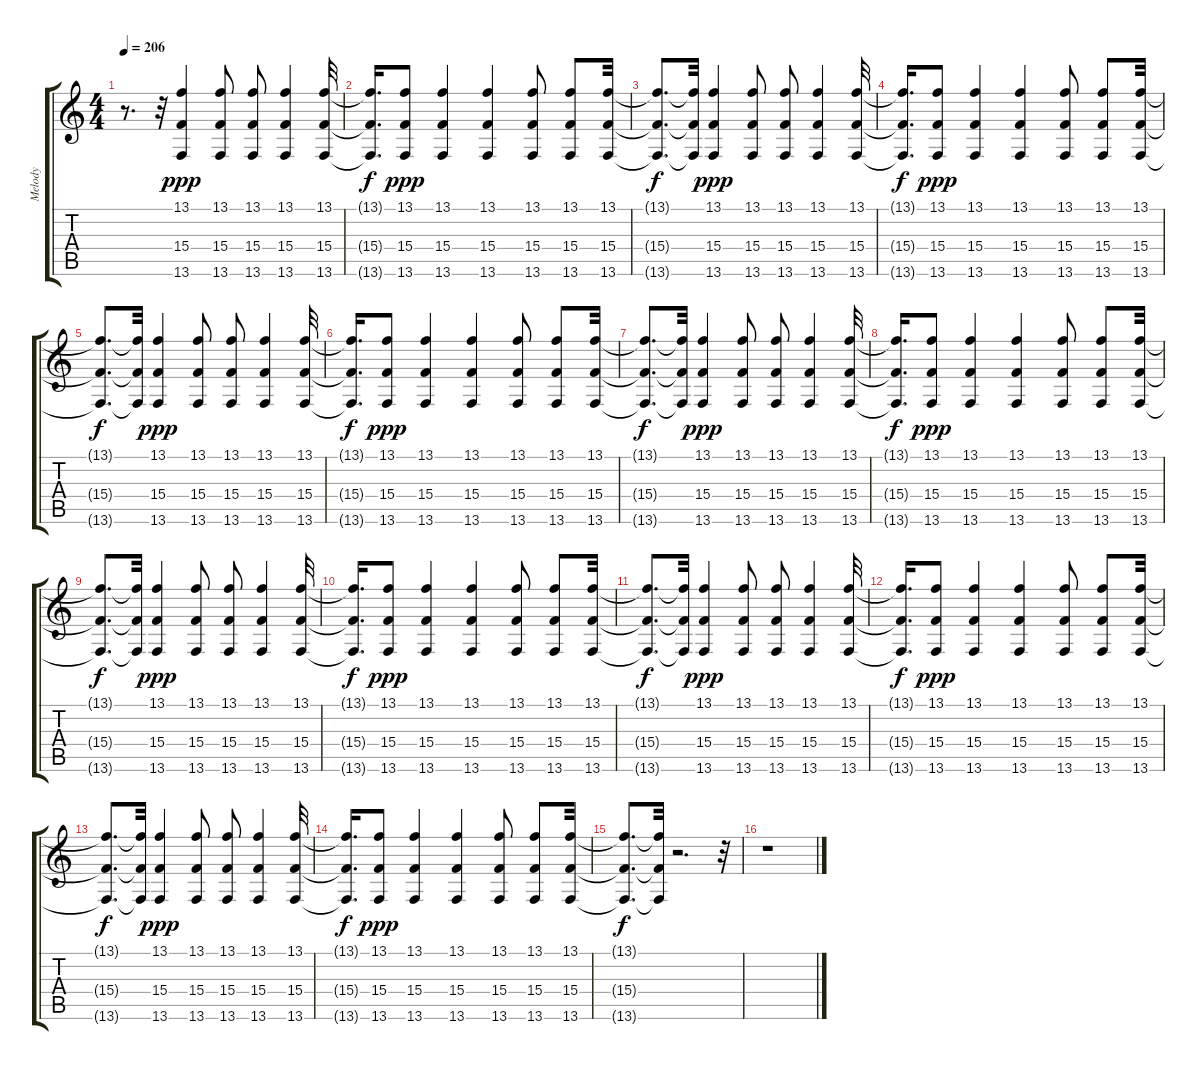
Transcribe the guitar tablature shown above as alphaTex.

\track ("Melody" "Melody") {instrument lead2sawtooth}
\staff {score tabs}
\tuning (E4 B3 G3 D3 A2 E2) {hide}
\ts (4 4)
\tempo 206
\clef g2
\ks c
r.8{d dy ppp} r.32 (13.1 15.4 13.6).4 (13.1 15.4 13.6).8 (13.1 15.4 13.6).8 (13.1 15.4 13.6).4 (13.1 15.4 13.6).32 |
(13.1{t} 15.4{t} 13.6{t}).16{d dy f} (13.1 15.4 13.6).8{dy ppp} (13.1 15.4 13.6).4 (13.1 15.4 13.6).4 (13.1 15.4 13.6).8 (13.1 15.4 13.6).8 (13.1 15.4 13.6).32 |
(13.1{t} 15.4{t} 13.6{t}).8{d dy f} (13.1{t} 15.4{t} 13.6{t}).32 (13.1 15.4 13.6).4{dy ppp} (13.1 15.4 13.6).8 (13.1 15.4 13.6).8 (13.1 15.4 13.6).4 (13.1 15.4 13.6).32 |
(13.1{t} 15.4{t} 13.6{t}).16{d dy f} (13.1 15.4 13.6).8{dy ppp} (13.1 15.4 13.6).4 (13.1 15.4 13.6).4 (13.1 15.4 13.6).8 (13.1 15.4 13.6).8 (13.1 15.4 13.6).32 |
(13.1{t} 15.4{t} 13.6{t}).8{d dy f} (13.1{t} 15.4{t} 13.6{t}).32 (13.1 15.4 13.6).4{dy ppp} (13.1 15.4 13.6).8 (13.1 15.4 13.6).8 (13.1 15.4 13.6).4 (13.1 15.4 13.6).32 |
(13.1{t} 15.4{t} 13.6{t}).16{d dy f} (13.1 15.4 13.6).8{dy ppp} (13.1 15.4 13.6).4 (13.1 15.4 13.6).4 (13.1 15.4 13.6).8 (13.1 15.4 13.6).8 (13.1 15.4 13.6).32 |
(13.1{t} 15.4{t} 13.6{t}).8{d dy f} (13.1{t} 15.4{t} 13.6{t}).32 (13.1 15.4 13.6).4{dy ppp} (13.1 15.4 13.6).8 (13.1 15.4 13.6).8 (13.1 15.4 13.6).4 (13.1 15.4 13.6).32 |
(13.1{t} 15.4{t} 13.6{t}).16{d dy f} (13.1 15.4 13.6).8{dy ppp} (13.1 15.4 13.6).4 (13.1 15.4 13.6).4 (13.1 15.4 13.6).8 (13.1 15.4 13.6).8 (13.1 15.4 13.6).32 |
(13.1{t} 15.4{t} 13.6{t}).8{d dy f} (13.1{t} 15.4{t} 13.6{t}).32 (13.1 15.4 13.6).4{dy ppp} (13.1 15.4 13.6).8 (13.1 15.4 13.6).8 (13.1 15.4 13.6).4 (13.1 15.4 13.6).32 |
(13.1{t} 15.4{t} 13.6{t}).16{d dy f} (13.1 15.4 13.6).8{dy ppp} (13.1 15.4 13.6).4 (13.1 15.4 13.6).4 (13.1 15.4 13.6).8 (13.1 15.4 13.6).8 (13.1 15.4 13.6).32 |
(13.1{t} 15.4{t} 13.6{t}).8{d dy f} (13.1{t} 15.4{t} 13.6{t}).32 (13.1 15.4 13.6).4{dy ppp} (13.1 15.4 13.6).8 (13.1 15.4 13.6).8 (13.1 15.4 13.6).4 (13.1 15.4 13.6).32 |
(13.1{t} 15.4{t} 13.6{t}).16{d dy f} (13.1 15.4 13.6).8{dy ppp} (13.1 15.4 13.6).4 (13.1 15.4 13.6).4 (13.1 15.4 13.6).8 (13.1 15.4 13.6).8 (13.1 15.4 13.6).32 |
(13.1{t} 15.4{t} 13.6{t}).8{d dy f} (13.1{t} 15.4{t} 13.6{t}).32 (13.1 15.4 13.6).4{dy ppp} (13.1 15.4 13.6).8 (13.1 15.4 13.6).8 (13.1 15.4 13.6).4 (13.1 15.4 13.6).32 |
(13.1{t} 15.4{t} 13.6{t}).16{d dy f} (13.1 15.4 13.6).8{dy ppp} (13.1 15.4 13.6).4 (13.1 15.4 13.6).4 (13.1 15.4 13.6).8 (13.1 15.4 13.6).8 (13.1 15.4 13.6).32 |
(13.1{t} 15.4{t} 13.6{t}).8{d dy f} (13.1{t} 15.4{t} 13.6{t}).32 r.2{d} r.32 |
r.1
